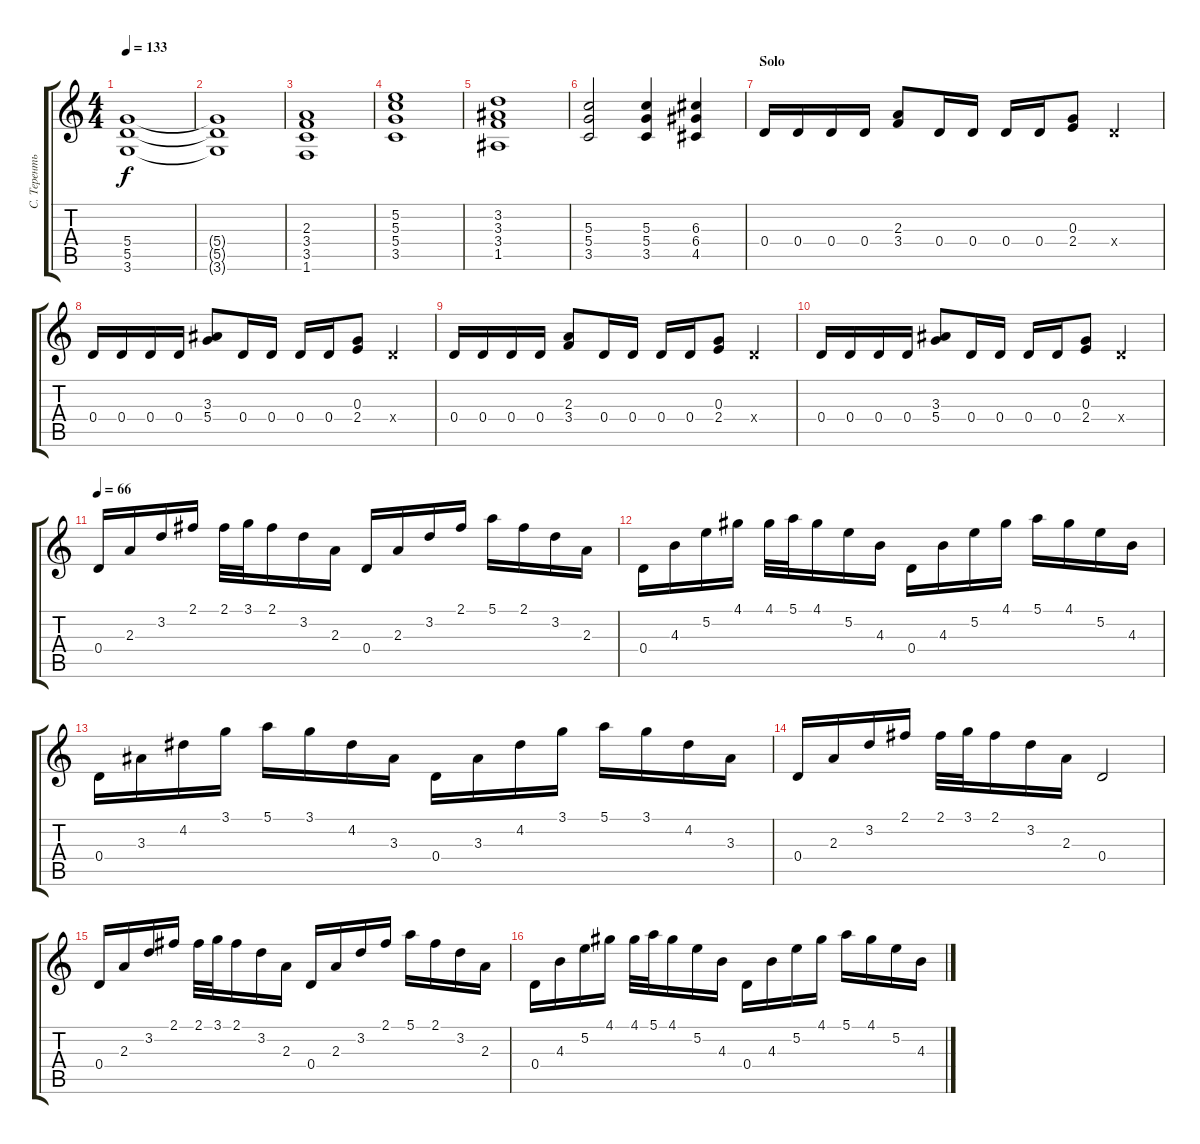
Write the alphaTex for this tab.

\track ("С. Терентьев" "С. Теренть") {instrument distortionguitar}
\staff {score tabs}
\tuning (E4 B3 G3 D3 A2 E2) {hide}
\ts (4 4)
\tempo 133
\clef g2
\ks c
(5.4 5.5 3.6).1{dy f} |
(5.4{t} 5.5{t} 3.6{t}).1 |
(2.3 3.4 3.5 1.6).1 |
(5.2 5.3 5.4 3.5).1 |
(3.2 3.3 3.4 1.5).1 |
(5.3 5.4 3.5).2 (5.3 5.4 3.5).4 (6.3 6.4 4.5).4 |
\section ("" "Solo")
0.4.16 0.4.16 0.4.16 0.4.16 (2.3 3.4).8 0.4.16 0.4.16 0.4.16 0.4.16 (0.3 2.4).8 0.4{x}.4 |
0.4.16 0.4.16 0.4.16 0.4.16 (3.3 5.4).8 0.4.16 0.4.16 0.4.16 0.4.16 (0.3 2.4).8 0.4{x}.4 |
0.4.16 0.4.16 0.4.16 0.4.16 (2.3 3.4).8 0.4.16 0.4.16 0.4.16 0.4.16 (0.3 2.4).8 0.4{x}.4 |
0.4.16 0.4.16 0.4.16 0.4.16 (3.3 5.4).8 0.4.16 0.4.16 0.4.16 0.4.16 (0.3 2.4).8 0.4{x}.4 |
\tempo 66
0.4.16{instrument acousticguitarsteel} 2.3.16 3.2.16 2.1.16 2.1.32 3.1.32 2.1.16 3.2.16 2.3.16 0.4.16 2.3.16 3.2.16 2.1.16 5.1.16 2.1.16 3.2.16 2.3.16 |
0.4.16 4.3.16 5.2.16 4.1.16 4.1.32 5.1.32 4.1.16 5.2.16 4.3.16 0.4.16 4.3.16 5.2.16 4.1.16 5.1.16 4.1.16 5.2.16 4.3.16 |
0.4.16 3.3.16 4.2.16 3.1.16 5.1.16 3.1.16 4.2.16 3.3.16 0.4.16 3.3.16 4.2.16 3.1.16 5.1.16 3.1.16 4.2.16 3.3.16 |
0.4.16 2.3.16 3.2.16 2.1.16 2.1.32 3.1.32 2.1.16 3.2.16 2.3.16 0.4.2 |
0.4.16{instrument acousticguitarsteel} 2.3.16 3.2.16 2.1.16 2.1.32 3.1.32 2.1.16 3.2.16 2.3.16 0.4.16 2.3.16 3.2.16 2.1.16 5.1.16 2.1.16 3.2.16 2.3.16 |
0.4.16 4.3.16 5.2.16 4.1.16 4.1.32 5.1.32 4.1.16 5.2.16 4.3.16 0.4.16 4.3.16 5.2.16 4.1.16 5.1.16 4.1.16 5.2.16 4.3.16
